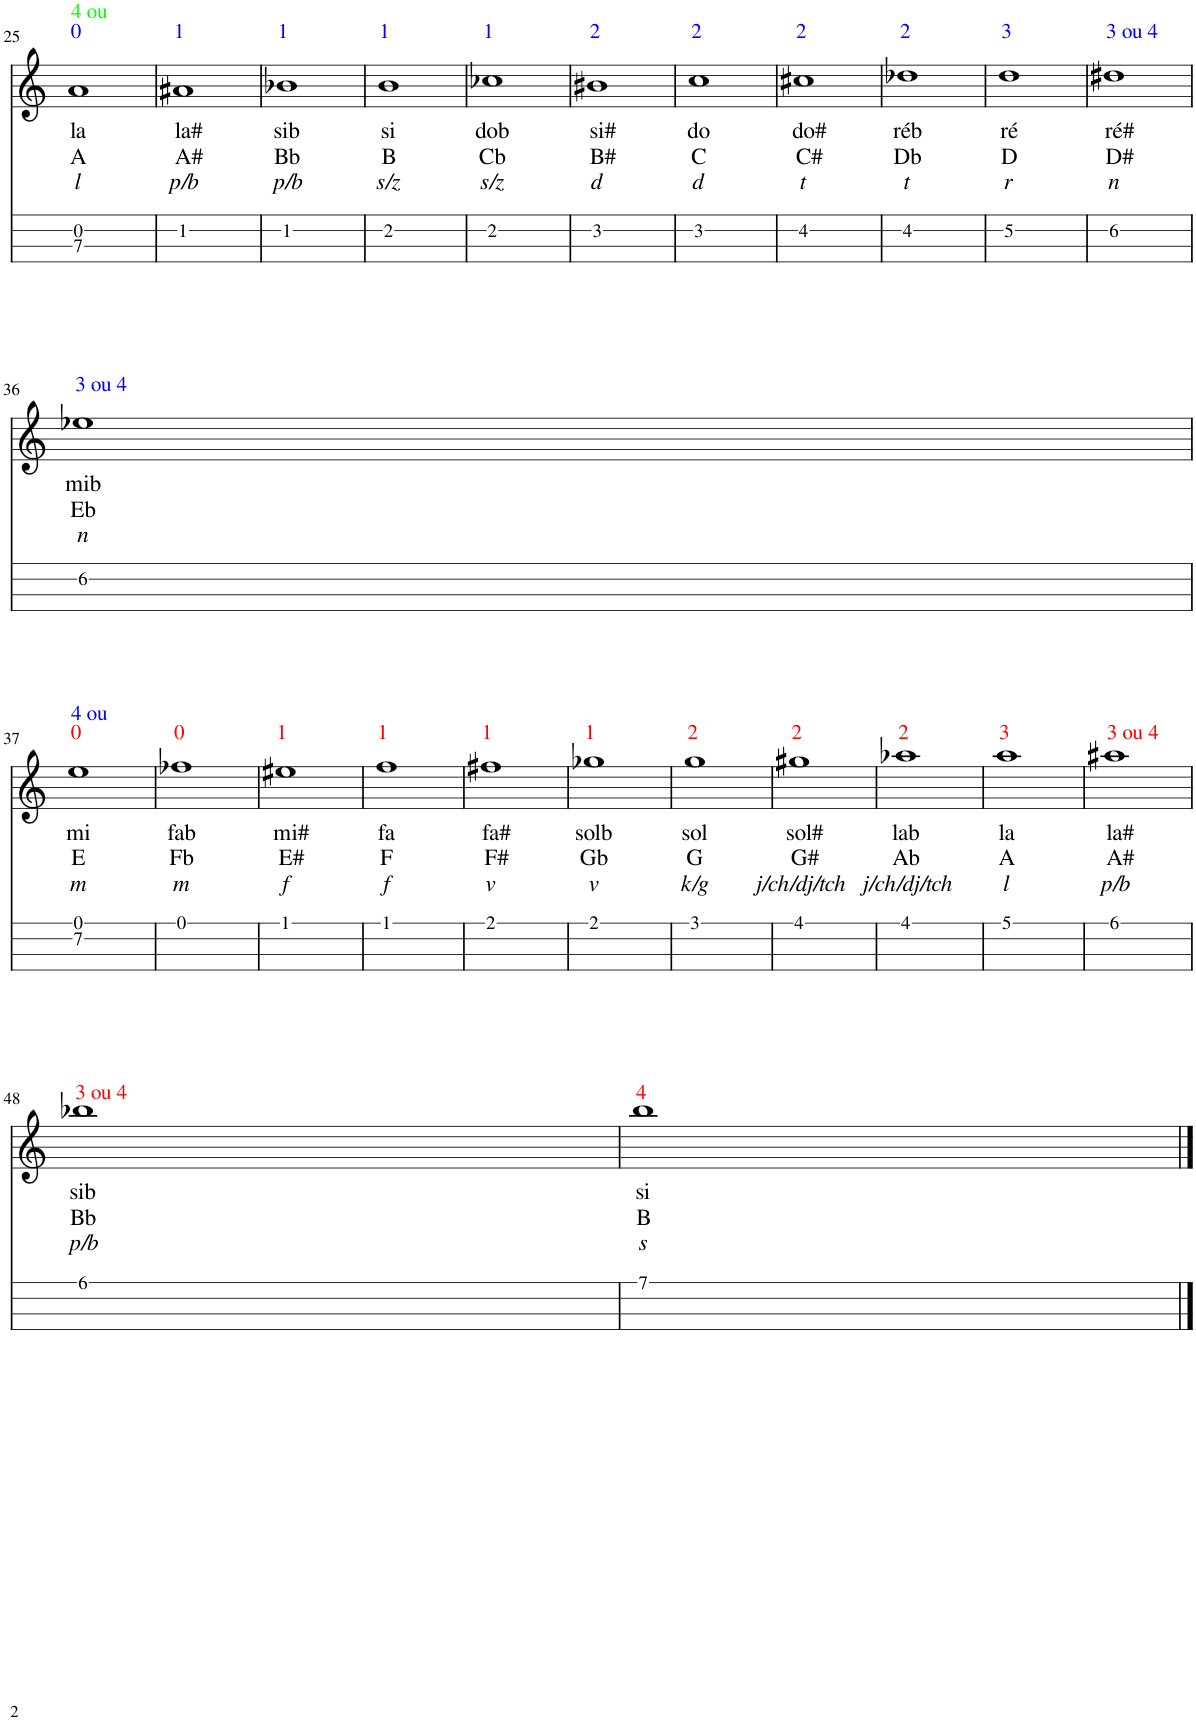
**kern	**kern	**text	**text	**text
*part2	*part1	*part1	*part1	*part1
*staff2	*staff1	*staff1	*staff1	*staff1
*I"Mandoline [Tablature]	*I"Piano	*	*	*
*	*I'Pno	*	*	*
!!LO:PB:g=z
*	*clefG2	*	*	*
*k[]	*k[]	*	*	*
=25	=25	=25	=25	=25
!	!LO:TX:a:color=#0000FF:t=0	!	!	!
!	!LO:TX:a:color=#00FF00:t=4 ou	!	!	!
!	!	!LO:LY:b	!LO:LY:b	!LO:LY:b
1a 1a	1a	la	A	l
=26	=26	=26	=26	=26
!	!LO:TX:a:color=#0000FF:t=1	!	!	!
!	!	!LO:LY:b	!LO:LY:b	!LO:LY:b
1a#X	1a#X	la#	A#	p/b
=27	=27	=27	=27	=27
!	!LO:TX:a:color=#0000FF:t=1	!	!	!
!	!	!LO:LY:b	!LO:LY:b	!LO:LY:b
1b-X	1b-X	sib	Bb	p/b
=28	=28	=28	=28	=28
!	!LO:TX:a:color=#0000FF:t=1	!	!	!
!	!	!LO:LY:b	!LO:LY:b	!LO:LY:b
1b	1b	si	B	s/z
=29	=29	=29	=29	=29
!	!LO:TX:a:color=#0000FF:t=1	!	!	!
!	!	!LO:LY:b	!LO:LY:b	!LO:LY:b
1cc-X	1cc-X	dob	Cb	s/z
=30	=30	=30	=30	=30
!	!LO:TX:a:color=#0000FF:t=2	!	!	!
!	!	!LO:LY:b	!LO:LY:b	!LO:LY:b
1b#X	1b#X	si#	B#	d
=31	=31	=31	=31	=31
!	!LO:TX:a:color=#0000FF:t=2	!	!	!
!	!	!LO:LY:b	!LO:LY:b	!LO:LY:b
1cc	1cc	do	C	d
=32	=32	=32	=32	=32
!	!LO:TX:a:color=#0000FF:t=2	!	!	!
!	!	!LO:LY:b	!LO:LY:b	!LO:LY:b
1cc#X	1cc#X	do#	C#	t
=33	=33	=33	=33	=33
!	!LO:TX:a:color=#0000FF:t=2	!	!	!
!	!	!LO:LY:b	!LO:LY:b	!LO:LY:b
1dd-X	1dd-X	réb	Db	t
=34	=34	=34	=34	=34
!	!LO:TX:a:color=#0000FF:t=3	!	!	!
!	!	!LO:LY:b	!LO:LY:b	!LO:LY:b
1dd	1dd	ré	D	r
=35	=35	=35	=35	=35
!	!LO:TX:a:color=#0000FF:t=3 ou 4	!	!	!
!	!	!LO:LY:b	!LO:LY:b	!LO:LY:b
1dd#X	1dd#X	ré#	D#	n
!!LO:LB:g=z
=36	=36	=36	=36	=36
!	!LO:TX:a:color=#0000FF:t=3 ou 4	!	!	!
!	!	!LO:LY:b	!LO:LY:b	!LO:LY:b
1ee-X	1ee-X	mib	Eb	n
!!LO:LB:g=z
=37	=37	=37	=37	=37
!	!LO:TX:a:color=#FF0000:t=0	!	!	!
!	!LO:TX:a:color=#0000FF:t=4 ou	!	!	!
!	!	!LO:LY:b	!LO:LY:b	!LO:LY:b
1ee 1ee	1ee	mi	E	m
=38	=38	=38	=38	=38
!	!LO:TX:a:color=#FF0000:t=0	!	!	!
!	!	!LO:LY:b	!LO:LY:b	!LO:LY:b
1ff-X	1ff-X	fab	Fb	m
=39	=39	=39	=39	=39
!	!LO:TX:a:color=#FF0000:t=1	!	!	!
!	!	!LO:LY:b	!LO:LY:b	!LO:LY:b
1ee#X	1ee#X	mi#	E#	f
=40	=40	=40	=40	=40
!	!LO:TX:a:color=#FF0000:t=1	!	!	!
!	!	!LO:LY:b	!LO:LY:b	!LO:LY:b
1ff	1ff	fa	F	f
=41	=41	=41	=41	=41
!	!LO:TX:a:color=#FF0000:t=1	!	!	!
!	!	!LO:LY:b	!LO:LY:b	!LO:LY:b
1ff#X	1ff#X	fa#	F#	v
=42	=42	=42	=42	=42
!	!LO:TX:a:color=#FF0000:t=1	!	!	!
!	!	!LO:LY:b	!LO:LY:b	!LO:LY:b
1gg-X	1gg-X	solb	Gb	v
=43	=43	=43	=43	=43
!	!LO:TX:a:color=#FF0000:t=2	!	!	!
!	!	!LO:LY:b	!LO:LY:b	!LO:LY:b
1gg	1gg	sol	G	k/g
=44	=44	=44	=44	=44
!	!LO:TX:a:color=#FF0000:t=2	!	!	!
!	!	!LO:LY:b	!LO:LY:b	!LO:LY:b
1gg#X	1gg#X	sol#	G#	j/ch/dj/tch
=45	=45	=45	=45	=45
!	!LO:TX:a:color=#FF0000:t=2	!	!	!
!	!	!LO:LY:b	!LO:LY:b	!LO:LY:b
1aa-X	1aa-X	lab	Ab	j/ch/dj/tch
=46	=46	=46	=46	=46
!	!LO:TX:a:color=#FF0000:t=3	!	!	!
!	!	!LO:LY:b	!LO:LY:b	!LO:LY:b
1aa	1aa	la	A	l
=47	=47	=47	=47	=47
!	!LO:TX:a:color=#FF0000:t=3 ou 4	!	!	!
!	!	!LO:LY:b	!LO:LY:b	!LO:LY:b
1aa#X	1aa#X	la#	A#	p/b
!!LO:LB:g=z
=48	=48	=48	=48	=48
!	!LO:TX:a:color=#FF0000:t=3 ou 4	!	!	!
!	!	!LO:LY:b	!LO:LY:b	!LO:LY:b
1bb-X	1bb-X	sib	Bb	p/b
=49	=49	=49	=49	=49
!	!LO:TX:a:color=#FF0000:t=4	!	!	!
!	!	!LO:LY:b	!LO:LY:b	!LO:LY:b
1bb	1bb	si	B	s
==	==	==	==	==
*-	*-	*-	*-	*-
